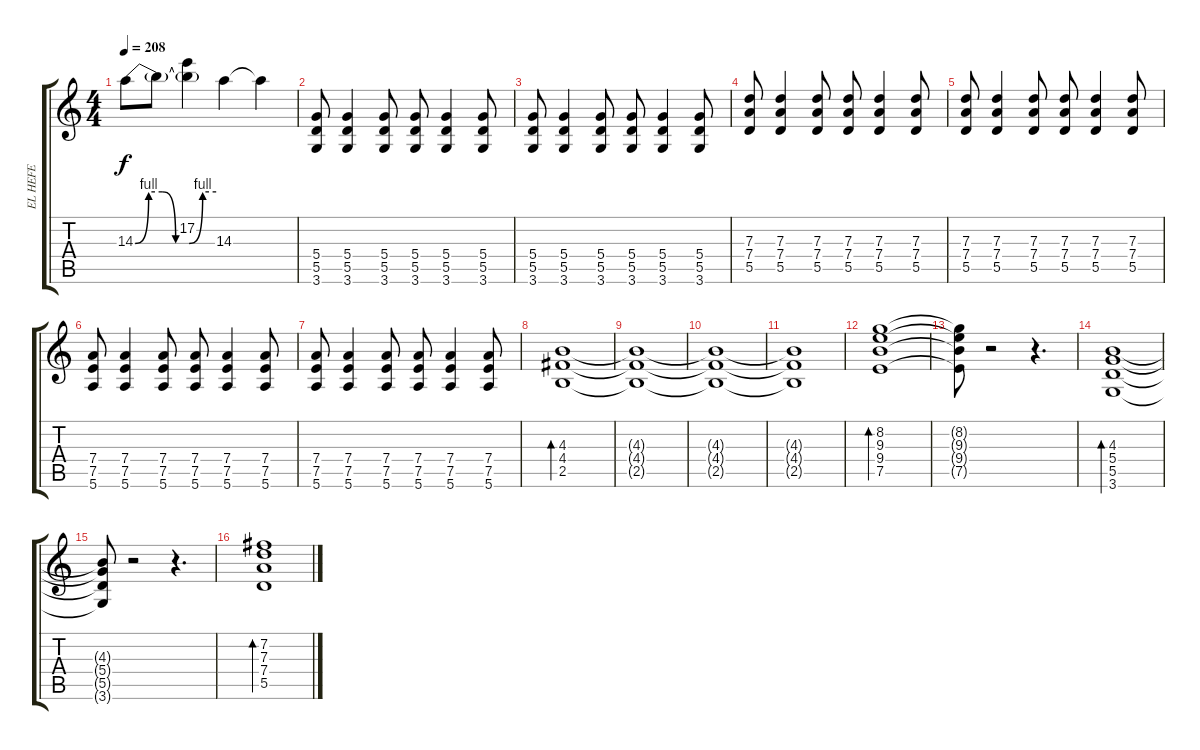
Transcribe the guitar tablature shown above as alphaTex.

\track ("EL HEFE" "EL HEFE") {instrument distortionguitar}
\staff {score tabs}
\tuning (E4 B3 G3 D3 A2 E2) {hide}
\ts (4 4)
\tempo 208
\clef g2
\ks c
14.3{be (custom 0 0 10 4 20 4 30 0 40 0 50 4 60 4)}.8{dy f} 14.3{t}.8 (17.2 14.3{t}).4 14.3.4 14.3{t}.4 |
(5.4 5.5 3.6).8 (5.4 5.5 3.6).4 (5.4 5.5 3.6).8 (5.4 5.5 3.6).8 (5.4 5.5 3.6).4 (5.4 5.5 3.6).8 |
(5.4 5.5 3.6).8 (5.4 5.5 3.6).4 (5.4 5.5 3.6).8 (5.4 5.5 3.6).8 (5.4 5.5 3.6).4 (5.4 5.5 3.6).8 |
(7.3 7.4 5.5).8 (7.3 7.4 5.5).4 (7.3 7.4 5.5).8 (7.3 7.4 5.5).8 (7.3 7.4 5.5).4 (7.3 7.4 5.5).8 |
(7.3 7.4 5.5).8 (7.3 7.4 5.5).4 (7.3 7.4 5.5).8 (7.3 7.4 5.5).8 (7.3 7.4 5.5).4 (7.3 7.4 5.5).8 |
(7.4 7.5 5.6).8 (7.4 7.5 5.6).4 (7.4 7.5 5.6).8 (7.4 7.5 5.6).8 (7.4 7.5 5.6).4 (7.4 7.5 5.6).8 |
(7.4 7.5 5.6).8 (7.4 7.5 5.6).4 (7.4 7.5 5.6).8 (7.4 7.5 5.6).8 (7.4 7.5 5.6).4 (7.4 7.5 5.6).8 |
(4.3 4.4 2.5).1{bd 60} |
(4.3{t} 4.4{t} 2.5{t}).1 |
(4.3{t} 4.4{t} 2.5{t}).1 |
(4.3{t} 4.4{t} 2.5{t}).1 |
(8.2 9.3 9.4 7.5).1{bd 240 volume 14 instrument electricguitarclean} |
(8.2{t} 9.3{t} 9.4{t} 7.5{t}).8 r.2 r.4{d} |
(4.3 5.4 5.5 3.6).1{bd 240} |
(4.3{t} 5.4{t} 5.5{t} 3.6{t}).8 r.2 r.4{d} |
(7.2 7.3 7.4 5.5).1{bd 240}
